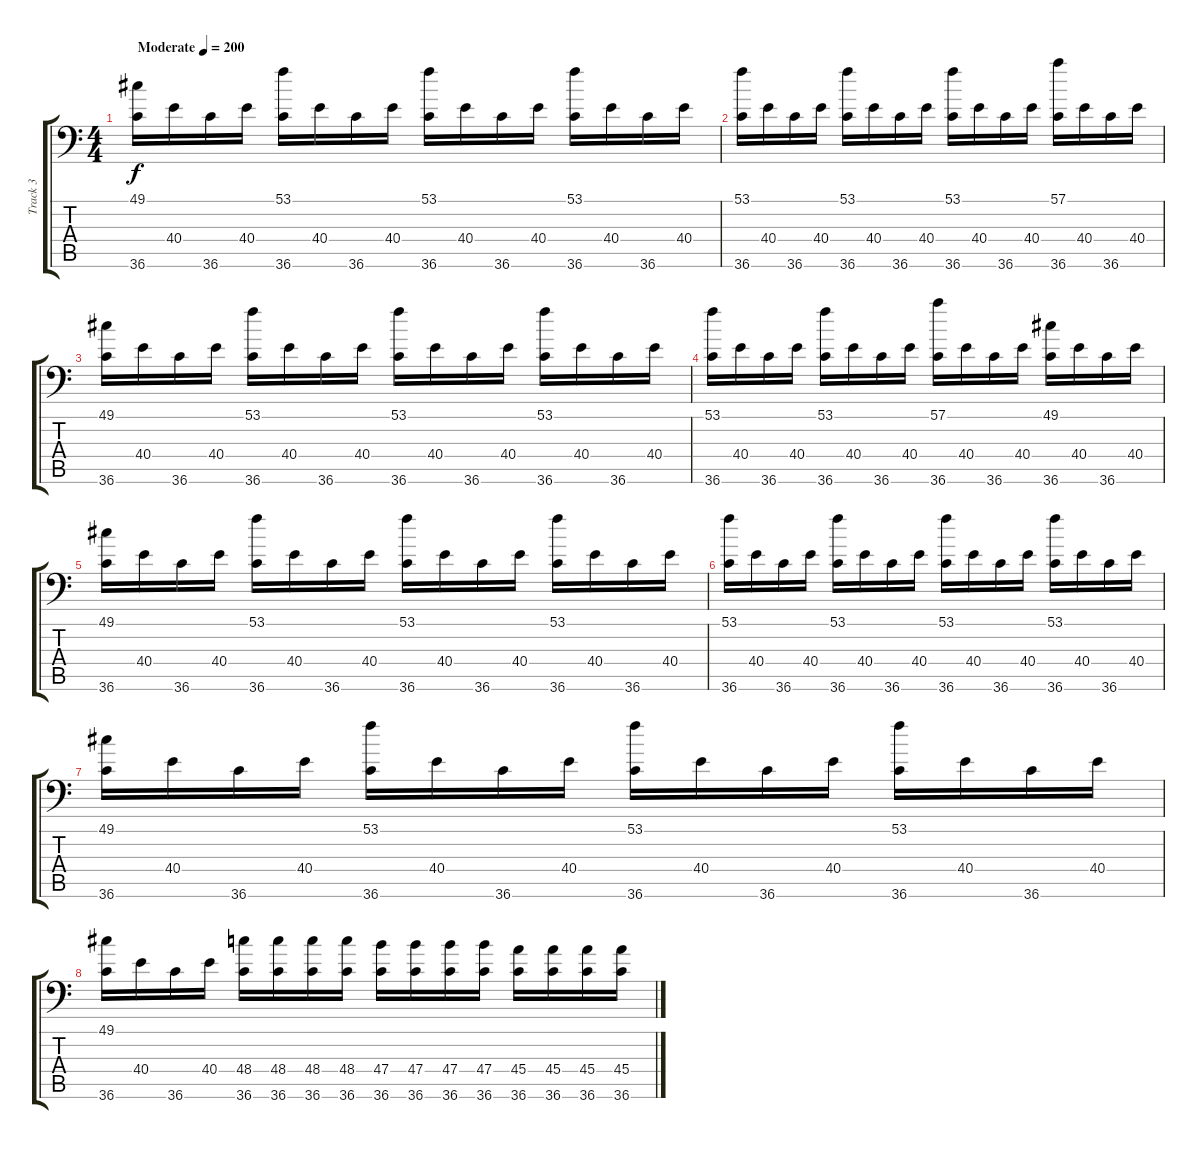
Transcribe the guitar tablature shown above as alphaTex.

\track ("Track 3" "Track 3") {instrument acousticgrandpiano}
\staff {score tabs}
\tuning (C-1 C-1 C-1 C-1 C-1 C-1) {hide}
\ts (4 4)
\tempo (200 "Moderate")
\clef f4
\ks c
(49.1 36.6).16{dy f instrument acousticgrandpiano} 40.4.16 36.6.16 40.4.16 (53.1 36.6).16 40.4.16 36.6.16 40.4.16 (53.1 36.6).16 40.4.16 36.6.16 40.4.16 (53.1 36.6).16 40.4.16 36.6.16 40.4.16 |
(53.1 36.6).16 40.4.16 36.6.16 40.4.16 (53.1 36.6).16 40.4.16 36.6.16 40.4.16 (53.1 36.6).16 40.4.16 36.6.16 40.4.16 (57.1 36.6).16 40.4.16 36.6.16 40.4.16 |
(49.1 36.6).16 40.4.16 36.6.16 40.4.16 (53.1 36.6).16 40.4.16 36.6.16 40.4.16 (53.1 36.6).16 40.4.16 36.6.16 40.4.16 (53.1 36.6).16 40.4.16 36.6.16 40.4.16 |
(53.1 36.6).16 40.4.16 36.6.16 40.4.16 (53.1 36.6).16 40.4.16 36.6.16 40.4.16 (57.1 36.6).16 40.4.16 36.6.16 40.4.16 (49.1 36.6).16 40.4.16 36.6.16 40.4.16 |
(49.1 36.6).16 40.4.16 36.6.16 40.4.16 (53.1 36.6).16 40.4.16 36.6.16 40.4.16 (53.1 36.6).16 40.4.16 36.6.16 40.4.16 (53.1 36.6).16 40.4.16 36.6.16 40.4.16 |
(53.1 36.6).16 40.4.16 36.6.16 40.4.16 (53.1 36.6).16 40.4.16 36.6.16 40.4.16 (53.1 36.6).16 40.4.16 36.6.16 40.4.16 (53.1 36.6).16 40.4.16 36.6.16 40.4.16 |
(49.1 36.6).16 40.4.16 36.6.16 40.4.16 (53.1 36.6).16 40.4.16 36.6.16 40.4.16 (53.1 36.6).16 40.4.16 36.6.16 40.4.16 (53.1 36.6).16 40.4.16 36.6.16 40.4.16 |
(49.1 36.6).16 40.4.16 36.6.16 40.4.16 (48.4 36.6).16 (48.4 36.6).16 (48.4 36.6).16 (48.4 36.6).16 (47.4 36.6).16 (47.4 36.6).16 (47.4 36.6).16 (47.4 36.6).16 (45.4 36.6).16 (45.4 36.6).16 (45.4 36.6).16 (45.4 36.6).16
